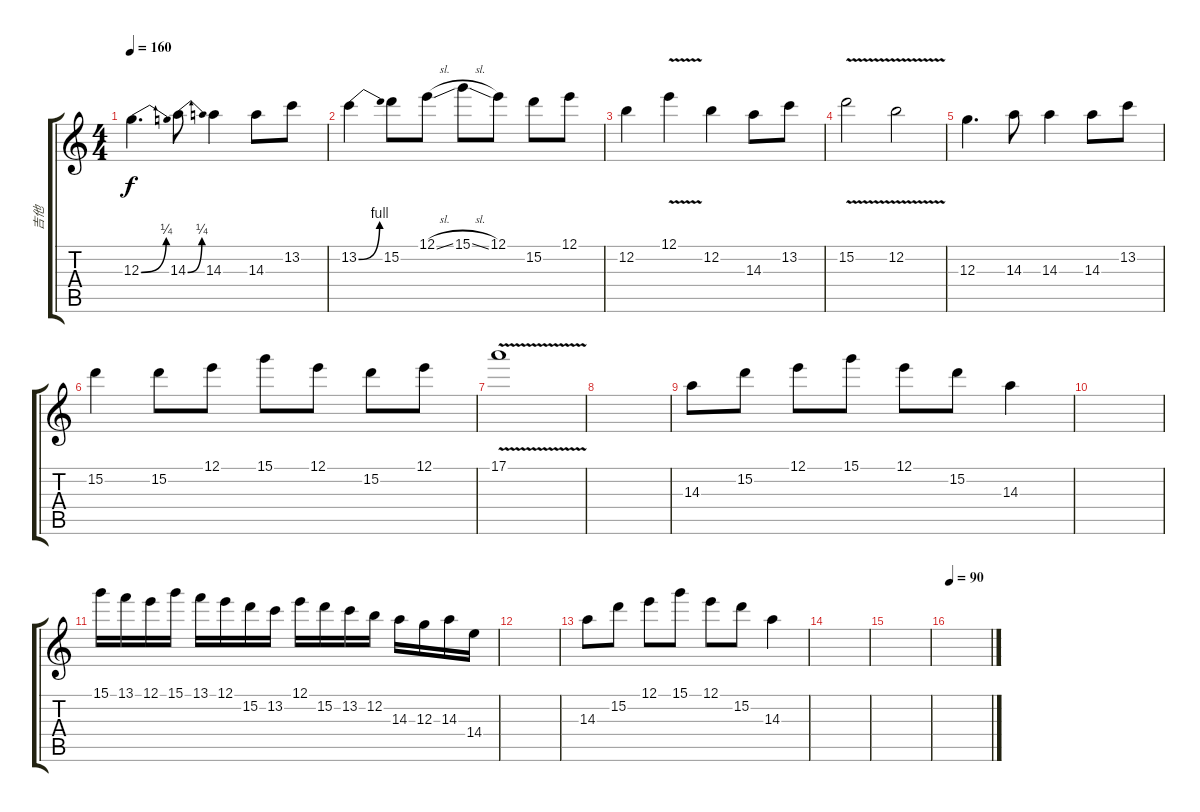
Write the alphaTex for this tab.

\track ("吉他" "吉他") {instrument distortionguitar}
\staff {score tabs}
\tuning (E4 B3 G3 D3 A2 E2) {hide}
\ts (4 4)
\tempo 160
\clef g2
\ks c
12.3{be (bend 0 0 60 1)}.4{d dy f} 14.3{be (bend 0 0 60 1)}.8 14.3.4 14.3.8 13.2.8 |
13.2{be (bend 0 0 60 4)}.4 15.2.8 12.1{sl}.8 15.1{sl}.8 12.1.8 15.2.8 12.1.8 |
12.2.4 12.1{v}.4 12.2.4 14.3.8 13.2.8 |
15.2{v}.2 12.2{v}.2 |
12.3.4{d} 14.3.8 14.3.4 14.3.8 13.2.8 |
15.2.4 15.2.8 12.1.8 15.1.8 12.1.8 15.2.8 12.1.8 |
17.1{v}.1 |
|
14.3.8 15.2.8 12.1.8 15.1.8 12.1.8 15.2.8 14.3.4 |
|
15.1.16 13.1.16 12.1.16 15.1.16 13.1.16 12.1.16 15.2.16 13.2.16 12.1.16 15.2.16 13.2.16 12.2.16 14.3.16 12.3.16 14.3.16 14.4.16 |
|
14.3.8 15.2.8 12.1.8 15.1.8 12.1.8 15.2.8 14.3.4 |
|
|
\tempo 90
